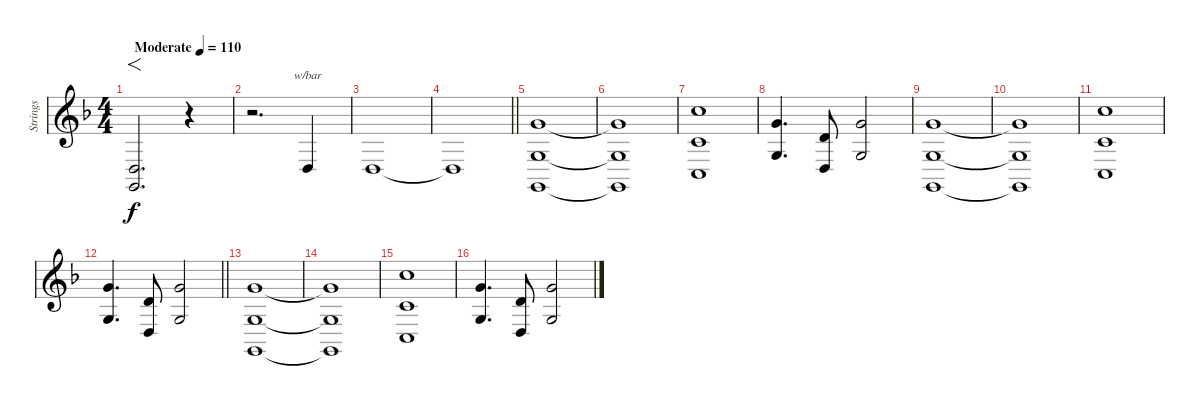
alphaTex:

\track ("Strings" "Strings") {instrument stringensemble1}
\staff {score}
\tuning (E4 B3 G3 D3 A2 E2 B1) {hide}
\ts (4 4)
\section ("" "")
\tempo (110 "Moderate")
\clef g2
\ks f
(5.5 3.6).2{f d dy f instrument stringensemble1} r.4 |
r.2{d} 0.4.4{tbe (custom default 0 0 15 10 45 10 60 10)} |
0.4{t}.1 |
\barLineRight lightlight
0.4{t}.1 |
\section ("" "")
(3.1 0.3 3.6).1 |
(3.1{t} 0.3{t} 3.6{t}).1 |
(8.1 10.4 8.6).1 |
(8.2 0.3).4{d} (7.3 0.4).8 (8.2 0.3).2 |
(3.1 0.3 3.6).1 |
(3.1{t} 0.3{t} 3.6{t}).1 |
(8.1 10.4 8.6).1 |
\barLineRight lightlight
(8.2 0.3).4{d} (7.3 0.4).8 (8.2 0.3).2 |
\section ("" "")
(3.1 0.3 3.6).1 |
(3.1{t} 0.3{t} 3.6{t}).1 |
(8.1 10.4 8.6).1 |
(8.2 0.3).4{d} (7.3 0.4).8 (8.2 0.3).2
